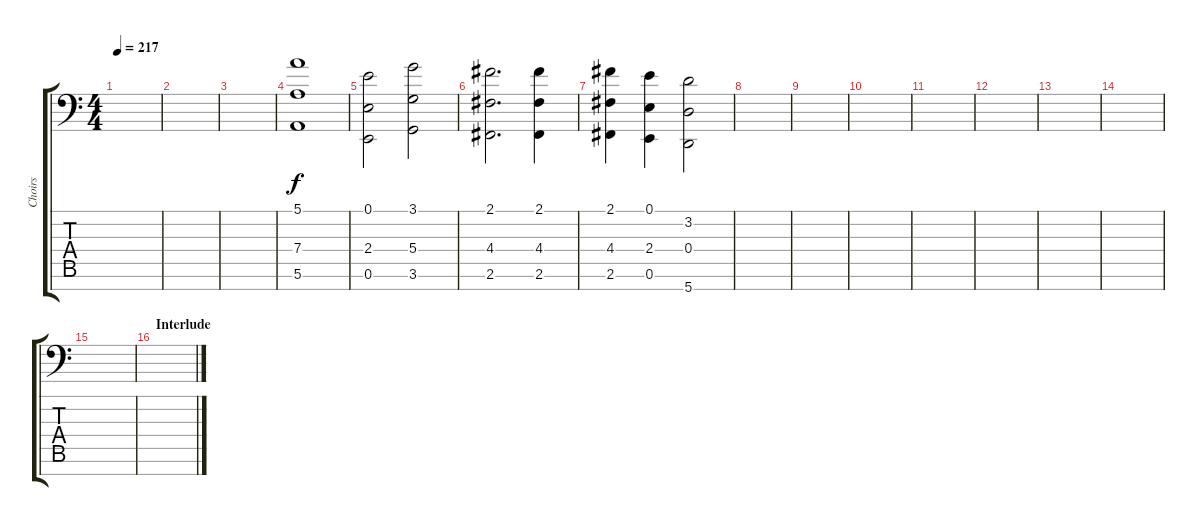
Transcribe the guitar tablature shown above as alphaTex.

\track ("Choirs" "Choirs") {instrument choiraahs}
\staff {score tabs}
\tuning (E4 B3 G3 D3 A2 E2 A1) {hide}
\ts (4 4)
\tempo 217
\clef f4
\ks c
|
|
|
(5.1 7.4 5.6).1{volume 12} |
(0.1 2.4 0.6).2 (3.1 5.4 3.6).2 |
(2.1 4.4 2.6).2{d} (2.1 4.4 2.6).4 |
(2.1 4.4 2.6).4 (0.1 2.4 0.6).4 (3.2 0.4 5.7).2 |
|
|
|
|
|
|
|
|
\section ("" "Interlude")
